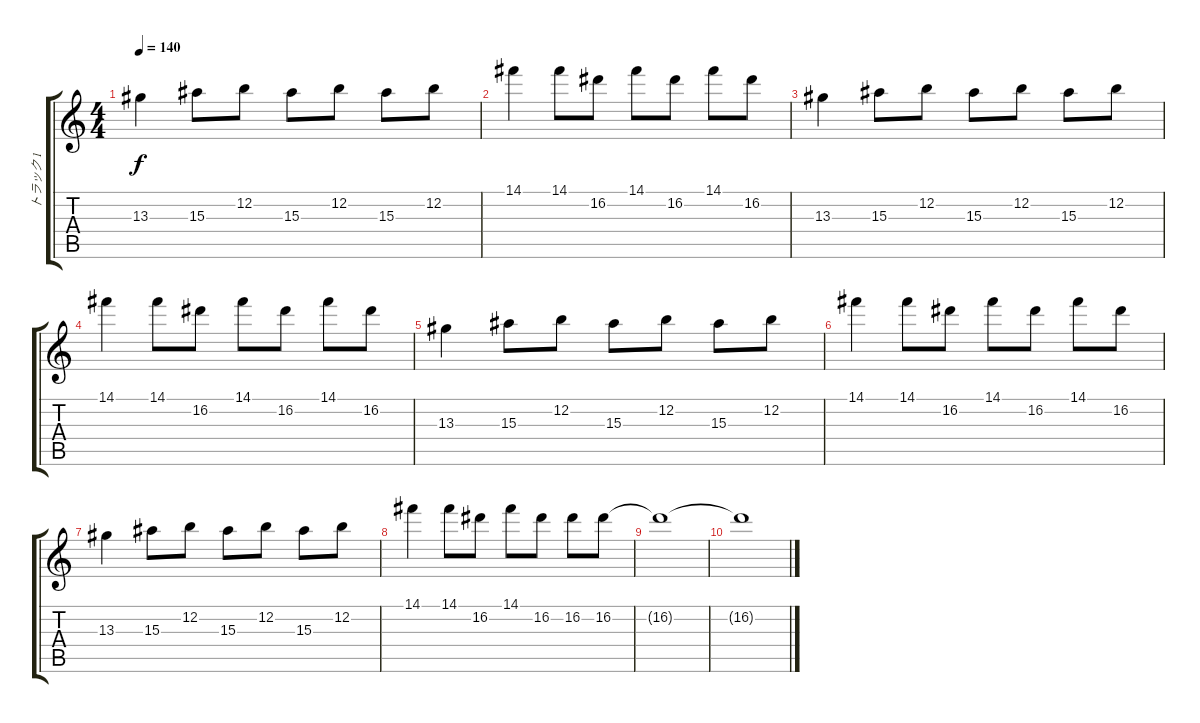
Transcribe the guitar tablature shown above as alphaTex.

\track ("トラック 1" "トラック 1") {instrument acousticguitarsteel}
\staff {score tabs}
\tuning (E4 B3 G3 D3 A2 D2) {hide}
\ts (4 4)
\tempo 140
\clef g2
\ks c
13.3.4{dy f} 15.3.8 12.2.8 15.3.8 12.2.8 15.3.8 12.2.8 |
14.1.4 14.1.8 16.2.8 14.1.8 16.2.8 14.1.8 16.2.8 |
13.3.4 15.3.8 12.2.8 15.3.8 12.2.8 15.3.8 12.2.8 |
14.1.4 14.1.8 16.2.8 14.1.8 16.2.8 14.1.8 16.2.8 |
13.3.4 15.3.8 12.2.8 15.3.8 12.2.8 15.3.8 12.2.8 |
14.1.4 14.1.8 16.2.8 14.1.8 16.2.8 14.1.8 16.2.8 |
13.3.4 15.3.8 12.2.8 15.3.8 12.2.8 15.3.8 12.2.8 |
14.1.4 14.1.8 16.2.8 14.1.8 16.2.8 16.2.8 16.2.8 |
16.2{t}.1 |
16.2{t}.1
